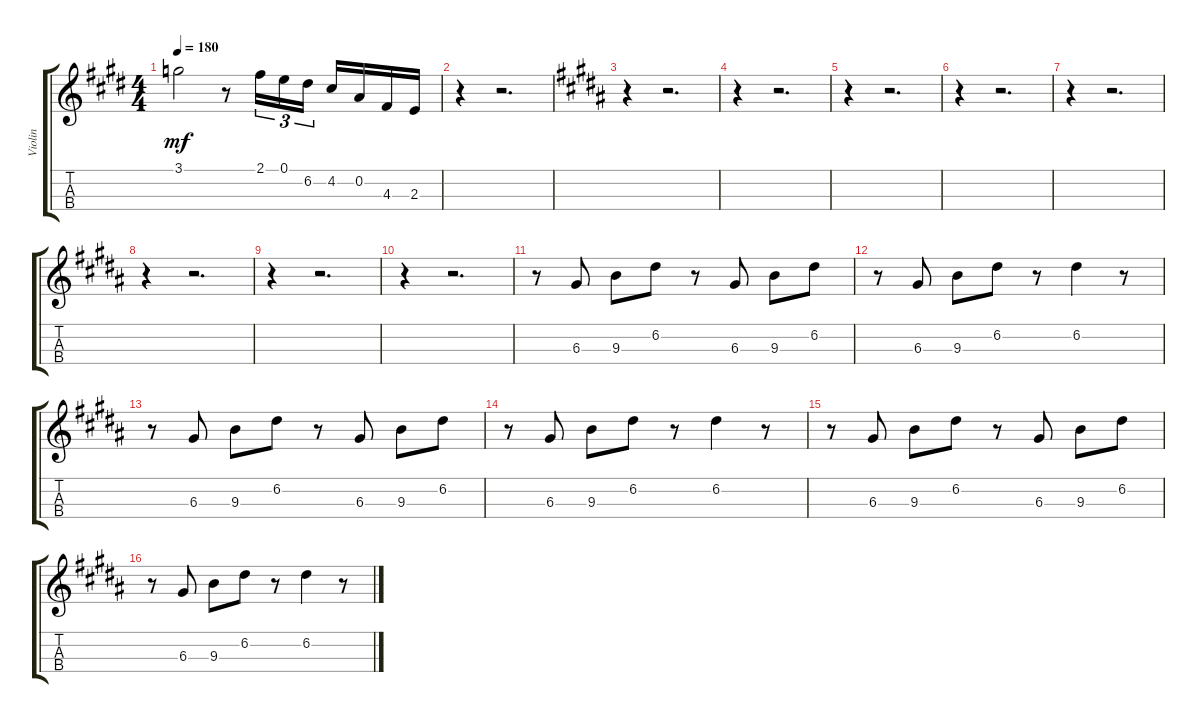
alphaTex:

\track ("Violin" "Violin") {instrument violin}
\staff {score tabs}
\tuning (E5 A4 D4 G3) {hide}
\ts (4 4)
\tempo 180
\clef g2
\ks e
3.1.2{dy mf} r.8 2.1.16{tu (3 2)} 0.1.16{tu (3 2)} 6.2.16{tu (3 2)} 4.2.16 0.2.16 4.3.16 2.3.16 |
r.4 r.2{d} |
\ks b
r.4 r.2{d} |
r.4 r.2{d} |
r.4 r.2{d} |
r.4 r.2{d} |
r.4 r.2{d} |
r.4 r.2{d} |
r.4 r.2{d} |
r.4 r.2{d} |
r.8 6.3.8 9.3.8 6.2.8 r.8 6.3.8 9.3.8 6.2.8 |
r.8 6.3.8 9.3.8 6.2.8 r.8 6.2.4 r.8 |
r.8 6.3.8 9.3.8 6.2.8 r.8 6.3.8 9.3.8 6.2.8 |
r.8 6.3.8 9.3.8 6.2.8 r.8 6.2.4 r.8 |
r.8 6.3.8 9.3.8 6.2.8 r.8 6.3.8 9.3.8 6.2.8 |
r.8 6.3.8 9.3.8 6.2.8 r.8 6.2.4 r.8
